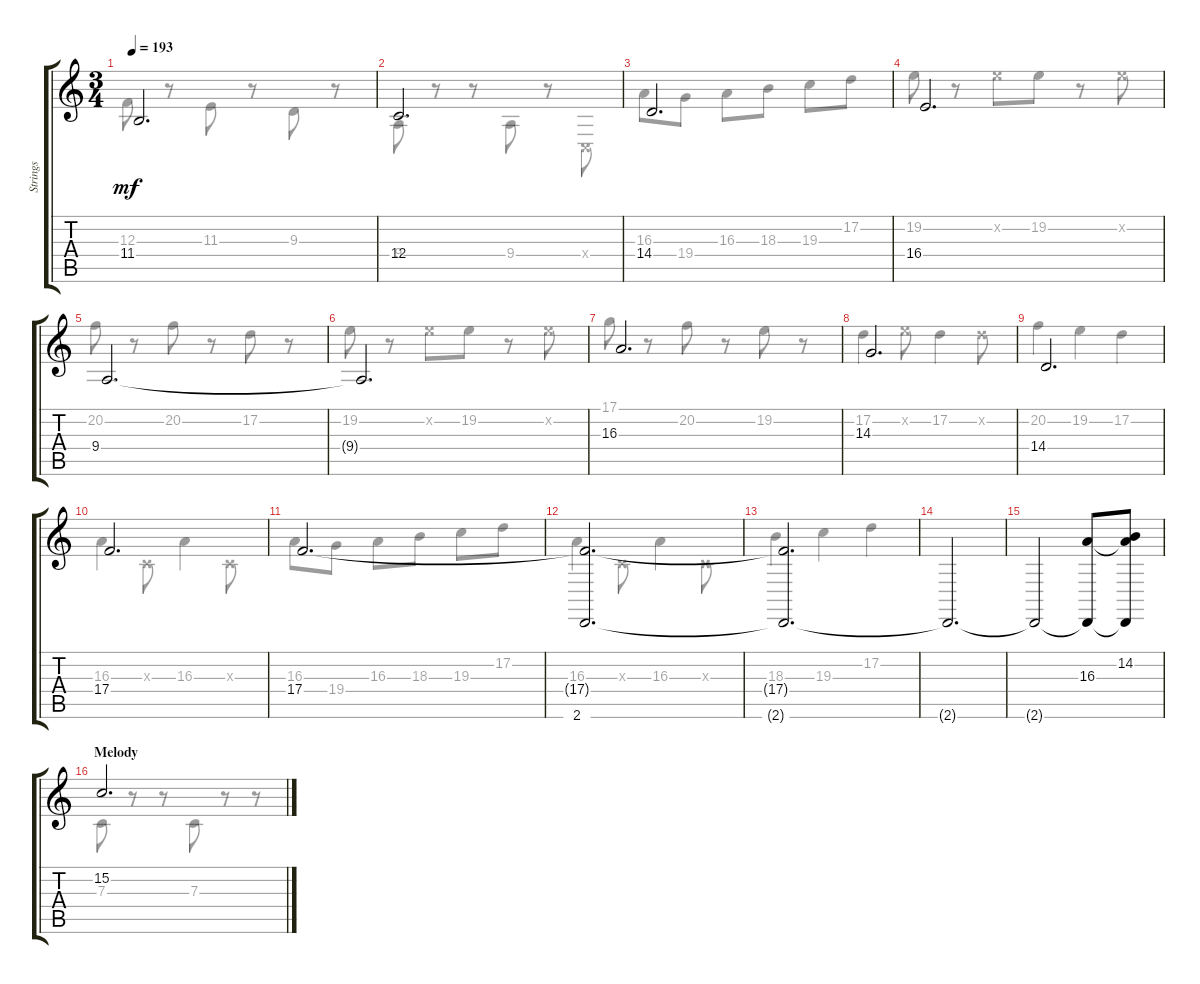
\track ("Strings" "Strings") {instrument violin}
\staff {score tabs}
\tuning (D4 A3 F3 C3 G2 C2) {hide}
\voice
\ts (3 4)
\tempo 193
\clef g2
\ks c
11.4{t}.2{d dy mf} |
12.4.2{d} |
14.4.2{d} |
16.4.2{d} |
9.4.2{d} |
9.4{t}.2{d} |
16.3.2{d} |
14.3.2{d} |
14.4.2{d} |
17.4.2{d} |
17.4.2{d} |
(17.4{t} 2.6).2{d} |
(17.4{t} 2.6{t}).2{d} |
2.6{t}.2{d} |
2.6{t}.2 (16.3 2.6{t}).8 (14.2 16.3{t} 2.6{t}).8 |
\section ("" "Melody")
15.2.2{d}
\voice
\clef g2
\ottava regular
\simile none
\ks c
12.3.8{dy mf} r.8 11.3.8 r.8 9.3.8 r.8 |
9.4.8 r.8 r.8 9.4.8 r.8 0.4{x}.8 |
16.3.8 19.4.8 16.3.8 18.3.8 19.3.8 17.2.8 |
19.2.8 r.8 19.2{x}.8 19.2.8 r.8 19.2{x}.8 |
20.2.8 r.8 20.2.8 r.8 17.2.8 r.8 |
19.2.8 r.8 19.2{x}.8 19.2.8 r.8 19.2{x}.8 |
17.1.8 r.8 20.2.8 r.8 19.2.8 r.8 |
17.2.4 19.2{x}.8 17.2.4 17.2{x}.8 |
20.2.4 19.2.4 17.2.4 |
16.3.4 7.3{x}.8 16.3.4 7.3{x}.8 |
16.3.8 19.4.8 16.3.8 18.3.8 19.3.8 17.2.8 |
16.3.4 7.3{x}.8 16.3.4 7.3{x}.8 |
18.3.4 19.3.4 17.2.4 |
|
|
7.3.8 r.8 r.8 7.3.8 r.8 r.8
